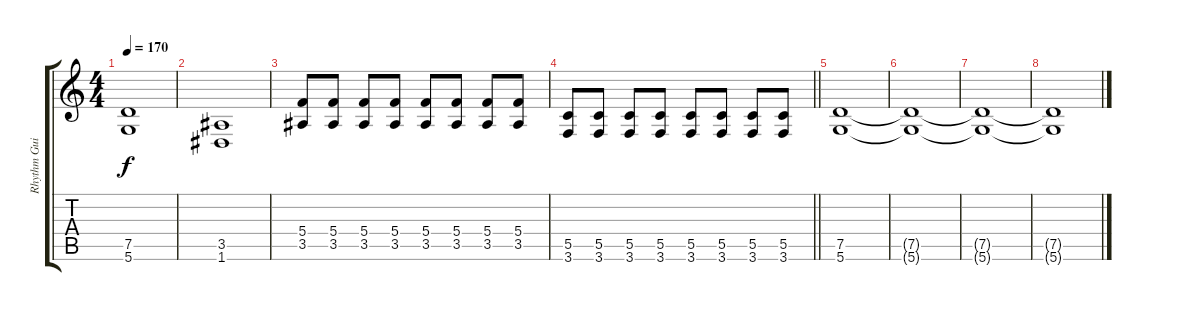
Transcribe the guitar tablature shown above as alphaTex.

\track ("Rhythm Guitar" "Rhythm Gui") {instrument distortionguitar}
\staff {score tabs}
\tuning (D4 A3 F3 C3 G2 D2) {hide}
\ts (4 4)
\tempo 170
\clef g2
\ks c
(7.5 5.6).1{dy f} |
(3.5 1.6).1 |
(5.4 3.5).8 (5.4 3.5).8 (5.4 3.5).8 (5.4 3.5).8 (5.4 3.5).8 (5.4 3.5).8 (5.4 3.5).8 (5.4 3.5).8 |
\barLineRight lightlight
(5.5 3.6).8 (5.5 3.6).8 (5.5 3.6).8 (5.5 3.6).8 (5.5 3.6).8 (5.5 3.6).8 (5.5 3.6).8 (5.5 3.6).8 |
(7.5 5.6).1{volume 10} |
(7.5{t} 5.6{t}).1{volume 6} |
(7.5{t} 5.6{t}).1{volume 2} |
(7.5{t} 5.6{t}).1{volume 0}
